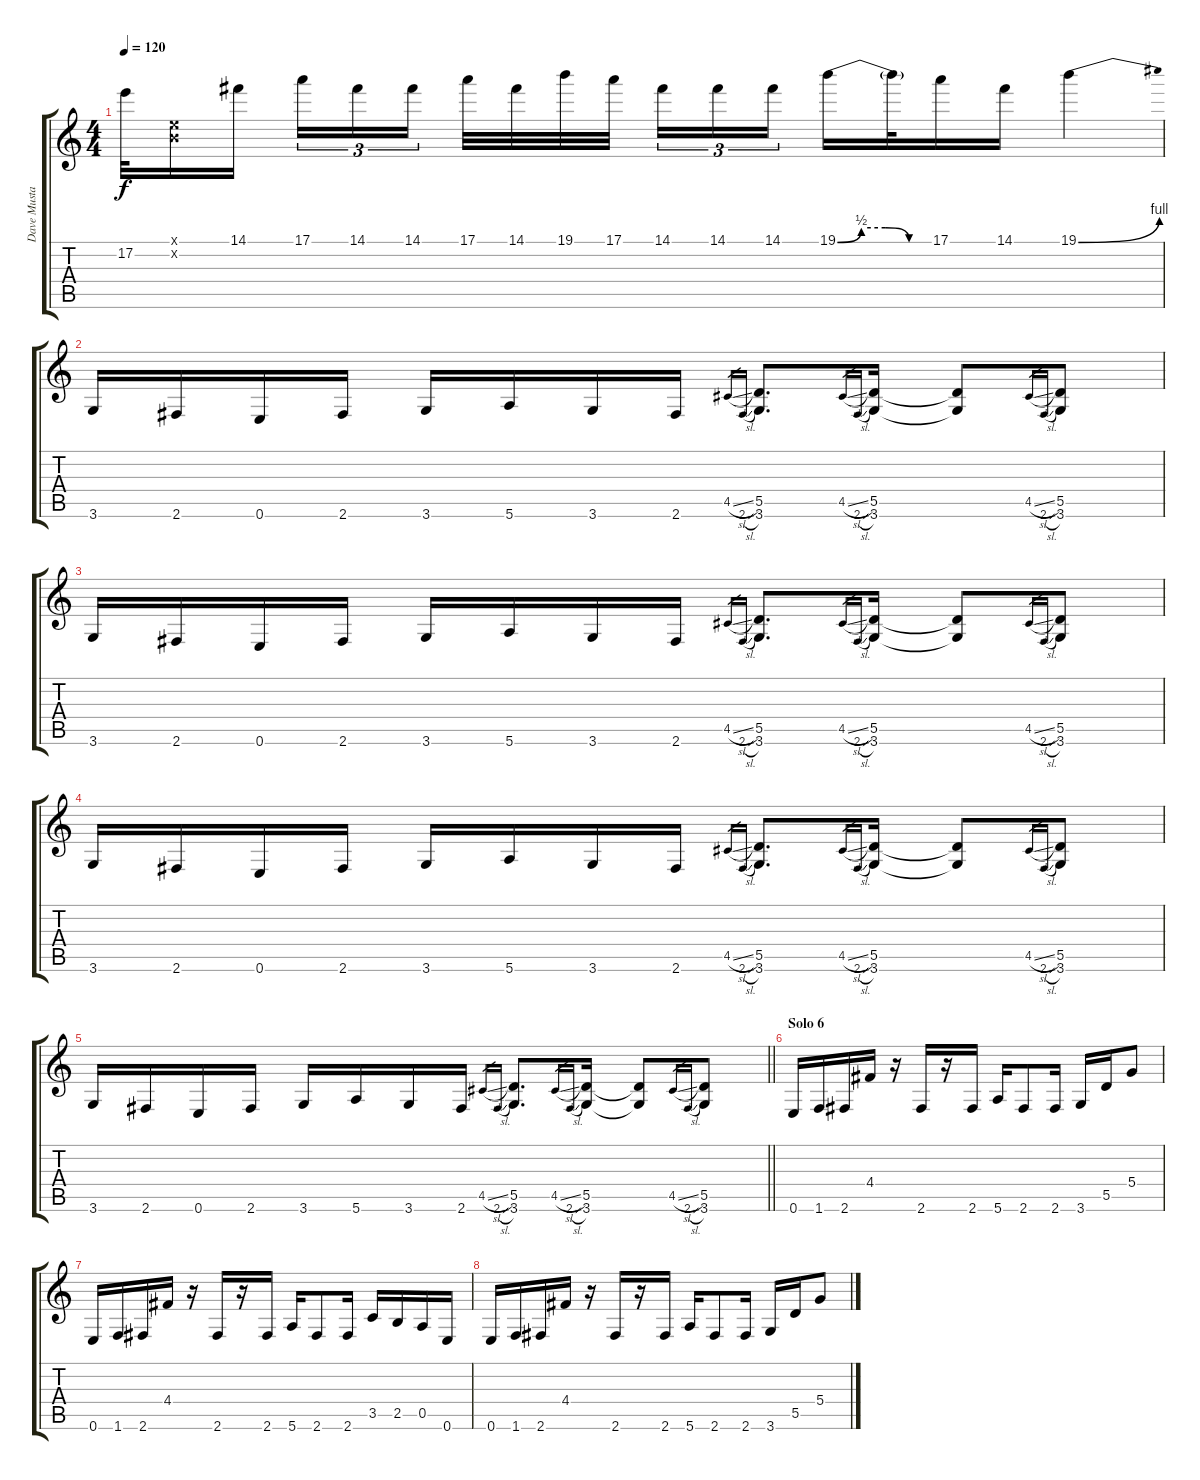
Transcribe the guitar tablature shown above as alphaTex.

\track ("Dave Mustaine" "Dave Musta") {instrument distortionguitar}
\staff {score tabs}
\tuning (E4 B3 G3 D3 A2 E2) {hide}
\ts (4 4)
\tempo 120
\clef g2
\ks c
17.2.32{dy f} (0.1{x} 0.2{x}).16 14.1.16{beam splitsecondary} 17.1.16{tu (3 2)} 14.1.16{tu (3 2)} 14.1.16{tu (3 2)} 17.1.32 14.1.32 19.1.32 17.1.32{beam splitsecondary} 14.1.16{tu (3 2)} 14.1.16{tu (3 2)} 14.1.16{tu (3 2)} 19.1{be (custom 0 0 15 2 30 2 45 0 60 0)}.16 19.1{t}.32 17.1.16 14.1.16 19.1{be (bend 0 0 60 4)}.4 |
3.6.16 2.6.16 0.6.16 2.6.16 3.6.16 5.6.16 3.6.16 2.6.16 4.5{sl}.16{gr} 2.6{sl}.16{gr} (5.5 3.6).8{d} 4.5{sl}.16{gr} 2.6{sl}.16{gr} (5.5 3.6).16 (5.5{t} 3.6{t}).8 4.5{sl}.16{gr} 2.6{sl}.16{gr} (5.5 3.6).8 |
3.6.16 2.6.16 0.6.16 2.6.16 3.6.16 5.6.16 3.6.16 2.6.16 4.5{sl}.16{gr} 2.6{sl}.16{gr} (5.5 3.6).8{d} 4.5{sl}.16{gr} 2.6{sl}.16{gr} (5.5 3.6).16 (5.5{t} 3.6{t}).8 4.5{sl}.16{gr} 2.6{sl}.16{gr} (5.5 3.6).8 |
3.6.16 2.6.16 0.6.16 2.6.16 3.6.16 5.6.16 3.6.16 2.6.16 4.5{sl}.16{gr} 2.6{sl}.16{gr} (5.5 3.6).8{d} 4.5{sl}.16{gr} 2.6{sl}.16{gr} (5.5 3.6).16 (5.5{t} 3.6{t}).8 4.5{sl}.16{gr} 2.6{sl}.16{gr} (5.5 3.6).8 |
\barLineRight lightlight
3.6.16 2.6.16 0.6.16 2.6.16 3.6.16 5.6.16 3.6.16 2.6.16 4.5{sl}.16{gr} 2.6{sl}.16{gr} (5.5 3.6).8{d} 4.5{sl}.16{gr} 2.6{sl}.16{gr} (5.5 3.6).16 (5.5{t} 3.6{t}).8 4.5{sl}.16{gr} 2.6{sl}.16{gr} (5.5 3.6).8 |
\section ("" "Solo 6")
0.6.16 1.6.16 2.6.16 4.4.16 r.16 2.6.16 r.16 2.6.16 5.6.16 2.6.8 2.6.16 3.6.16 5.5.16 5.4.8 |
0.6.16 1.6.16 2.6.16 4.4.16 r.16 2.6.16 r.16 2.6.16 5.6.16 2.6.8 2.6.16 3.5.16 2.5.16 0.5.16 0.6.16 |
0.6.16 1.6.16 2.6.16 4.4.16 r.16 2.6.16 r.16 2.6.16 5.6.16 2.6.8 2.6.16 3.6.16 5.5.16 5.4.8
